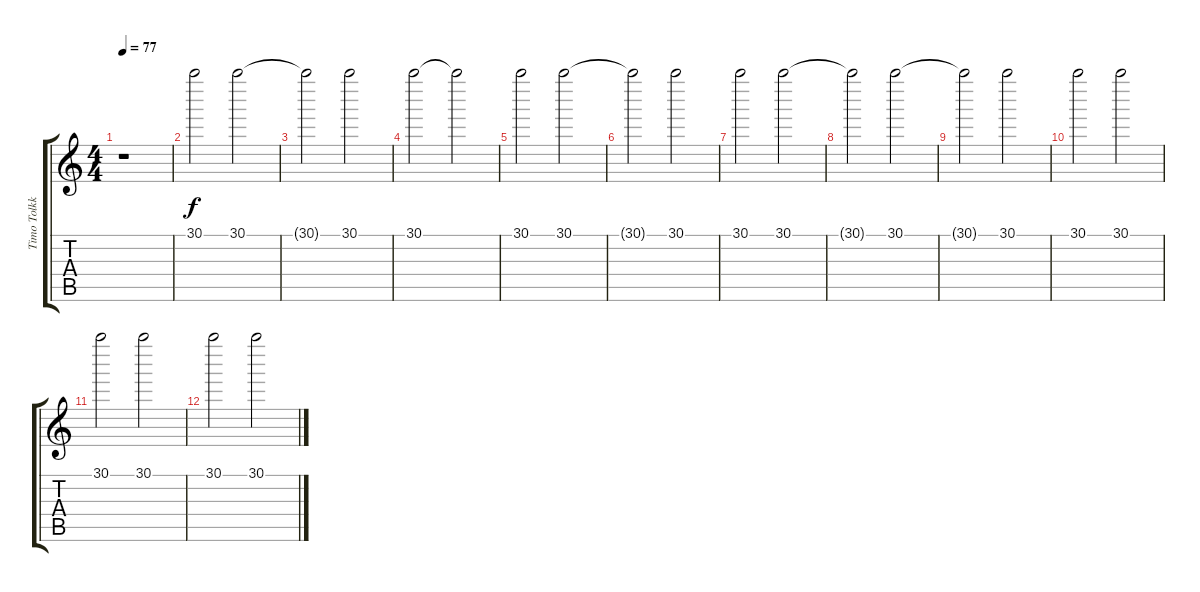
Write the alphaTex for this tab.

\track ("Timo Tolkki (Overdub)" "Timo Tolkk") {instrument distortionguitar}
\staff {score tabs}
\tuning (Eb4 Bb3 Gb3 Db3 Ab2 Eb2) {hide}
\ts (4 4)
\tempo 77
\clef g2
\ks c
r.1{dy f} |
30.1.2{volume 5 instrument seashore} 30.1.2 |
30.1{t}.2 30.1.2 |
30.1.2 30.1{t}.2 |
30.1.2 30.1.2 |
30.1{t}.2 30.1.2 |
30.1.2 30.1.2 |
30.1{t}.2 30.1.2 |
30.1{t}.2 30.1.2 |
30.1.2{volume 0} 30.1.2 |
30.1.2 30.1.2 |
30.1.2 30.1.2
